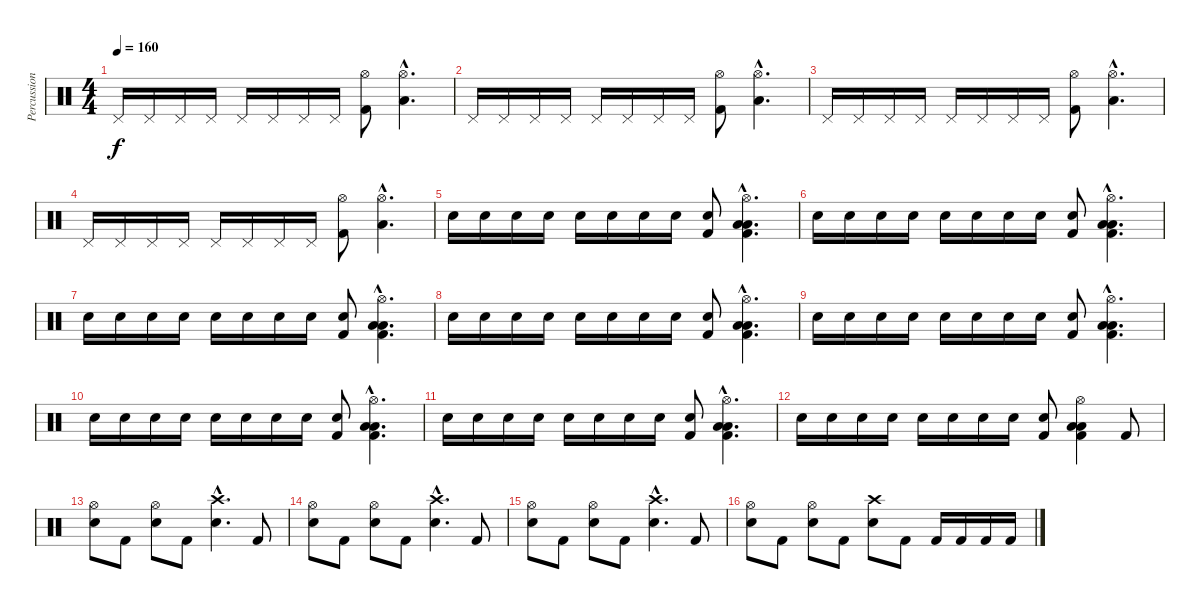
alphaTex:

\track ("Percussion" "Percussion") {instrument percussion}
\staff {score}
\articulation defaults
\ts (4 4)
\tempo 160
\clef neutral
\ks c "Pedal Hi-Hat (hit)".16{dy f} "Pedal Hi-Hat (hit)".16 "Pedal Hi-Hat (hit)".16 "Pedal Hi-Hat (hit)".16 "Pedal Hi-Hat (hit)".16 "Pedal Hi-Hat (hit)".16 "Pedal Hi-Hat (hit)".16 "Pedal Hi-Hat (hit)".16
("Hi-Hat (open)" "Kick (hit) 2").8 ("Hi-Hat (open)"{hac} "Low Floor Tom (hit)"{hac}).4{d} |
"Pedal Hi-Hat (hit)".16 "Pedal Hi-Hat (hit)".16 "Pedal Hi-Hat (hit)".16 "Pedal Hi-Hat (hit)".16 "Pedal Hi-Hat (hit)".16 "Pedal Hi-Hat (hit)".16 "Pedal Hi-Hat (hit)".16 "Pedal Hi-Hat (hit)".16 ("Hi-Hat (open)" "Kick (hit) 2").8 ("Hi-Hat (open)"{hac} "Low Floor Tom (hit)"{hac}).4{d} |
"Pedal Hi-Hat (hit)".16 "Pedal Hi-Hat (hit)".16 "Pedal Hi-Hat (hit)".16 "Pedal Hi-Hat (hit)".16 "Pedal Hi-Hat (hit)".16 "Pedal Hi-Hat (hit)".16 "Pedal Hi-Hat (hit)".16 "Pedal Hi-Hat (hit)".16 ("Hi-Hat (open)" "Kick (hit) 2").8 ("Hi-Hat (open)"{hac} "Low Floor Tom (hit)"{hac}).4{d} |
"Pedal Hi-Hat (hit)".16 "Pedal Hi-Hat (hit)".16 "Pedal Hi-Hat (hit)".16 "Pedal Hi-Hat (hit)".16 "Pedal Hi-Hat (hit)".16 "Pedal Hi-Hat (hit)".16 "Pedal Hi-Hat (hit)".16 "Pedal Hi-Hat (hit)".16 ("Hi-Hat (open)" "Kick (hit) 2").8 ("Hi-Hat (open)"{hac} "Low Floor Tom (hit)"{hac}).4{d} |
"Electric Snare (hit)".16 "Electric Snare (hit)".16 "Electric Snare (hit)".16 "Electric Snare (hit)".16 "Electric Snare (hit)".16 "Electric Snare (hit)".16 "Electric Snare (hit)".16 "Electric Snare (hit)".16 ("Electric Snare (hit)" "Kick (hit) 2").8 ("Hi-Hat (open)"{hac} "Low Tom (hit)"{hac} "Low Floor Tom (hit)"{hac} "Kick (hit) 2"{hac}).4{d} |
"Electric Snare (hit)".16 "Electric Snare (hit)".16 "Electric Snare (hit)".16 "Electric Snare (hit)".16 "Electric Snare (hit)".16 "Electric Snare (hit)".16 "Electric Snare (hit)".16 "Electric Snare (hit)".16 ("Electric Snare (hit)" "Kick (hit) 2").8 ("Hi-Hat (open)"{hac} "Low Tom (hit)"{hac} "Low Floor Tom (hit)"{hac} "Kick (hit) 2"{hac}).4{d} |
"Electric Snare (hit)".16 "Electric Snare (hit)".16 "Electric Snare (hit)".16 "Electric Snare (hit)".16 "Electric Snare (hit)".16 "Electric Snare (hit)".16 "Electric Snare (hit)".16 "Electric Snare (hit)".16 ("Electric Snare (hit)" "Kick (hit) 2").8 ("Hi-Hat (open)"{hac} "Low Tom (hit)"{hac} "Low Floor Tom (hit)"{hac} "Kick (hit) 2"{hac}).4{d} |
"Electric Snare (hit)".16 "Electric Snare (hit)".16 "Electric Snare (hit)".16 "Electric Snare (hit)".16 "Electric Snare (hit)".16 "Electric Snare (hit)".16 "Electric Snare (hit)".16 "Electric Snare (hit)".16 ("Electric Snare (hit)" "Kick (hit) 2").8 ("Hi-Hat (open)"{hac} "Low Tom (hit)"{hac} "Low Floor Tom (hit)"{hac} "Kick (hit) 2"{hac}).4{d} |
"Electric Snare (hit)".16 "Electric Snare (hit)".16 "Electric Snare (hit)".16 "Electric Snare (hit)".16 "Electric Snare (hit)".16 "Electric Snare (hit)".16 "Electric Snare (hit)".16 "Electric Snare (hit)".16 ("Electric Snare (hit)" "Kick (hit) 2").8 ("Hi-Hat (open)"{hac} "Low Tom (hit)"{hac} "Low Floor Tom (hit)"{hac} "Kick (hit) 2"{hac}).4{d} |
"Electric Snare (hit)".16 "Electric Snare (hit)".16 "Electric Snare (hit)".16 "Electric Snare (hit)".16 "Electric Snare (hit)".16 "Electric Snare (hit)".16 "Electric Snare (hit)".16 "Electric Snare (hit)".16 ("Electric Snare (hit)" "Kick (hit) 2").8 ("Hi-Hat (open)"{hac} "Low Tom (hit)"{hac} "Low Floor Tom (hit)"{hac} "Kick (hit) 2"{hac}).4{d} |
"Electric Snare (hit)".16 "Electric Snare (hit)".16 "Electric Snare (hit)".16 "Electric Snare (hit)".16 "Electric Snare (hit)".16 "Electric Snare (hit)".16 "Electric Snare (hit)".16 "Electric Snare (hit)".16 ("Electric Snare (hit)" "Kick (hit) 2").8 ("Hi-Hat (open)"{hac} "Low Tom (hit)"{hac} "Low Floor Tom (hit)"{hac} "Kick (hit) 2"{hac}).4{d} |
"Electric Snare (hit)".16 "Electric Snare (hit)".16 "Electric Snare (hit)".16 "Electric Snare (hit)".16 "Electric Snare (hit)".16 "Electric Snare (hit)".16 "Electric Snare (hit)".16 "Electric Snare (hit)".16 ("Electric Snare (hit)" "Kick (hit) 2").8 ("Hi-Hat (open)" "Low Tom (hit)" "Low Floor Tom (hit)" "Kick (hit) 2").4 "Kick (hit) 2".8 |
("Hi-Hat (open)" "Electric Snare (hit)").8 "Kick (hit) 2".8 ("Hi-Hat (open)" "Electric Snare (hit)").8 "Kick (hit) 2".8 ("Crash high (hit)"{hac} "Electric Snare (hit)"{hac}).4{d} "Kick (hit) 2".8 |
("Hi-Hat (open)" "Electric Snare (hit)").8 "Kick (hit) 2".8 ("Hi-Hat (open)" "Electric Snare (hit)").8 "Kick (hit) 2".8 ("Crash high (hit)"{hac} "Electric Snare (hit)"{hac}).4{d} "Kick (hit) 2".8 |
("Hi-Hat (open)" "Electric Snare (hit)").8 "Kick (hit) 2".8 ("Hi-Hat (open)" "Electric Snare (hit)").8 "Kick (hit) 2".8 ("Crash high (hit)"{hac} "Electric Snare (hit)"{hac}).4{d} "Kick (hit) 2".8 |
("Hi-Hat (open)" "Electric Snare (hit)").8 "Kick (hit) 2".8 ("Hi-Hat (open)" "Electric Snare (hit)").8 "Kick (hit) 2".8 ("Crash high (hit)" "Electric Snare (hit)").8 "Kick (hit) 2".8 "Kick (hit) 2".16 "Kick (hit) 2".16 "Kick (hit) 2".16 "Kick (hit) 2".16
